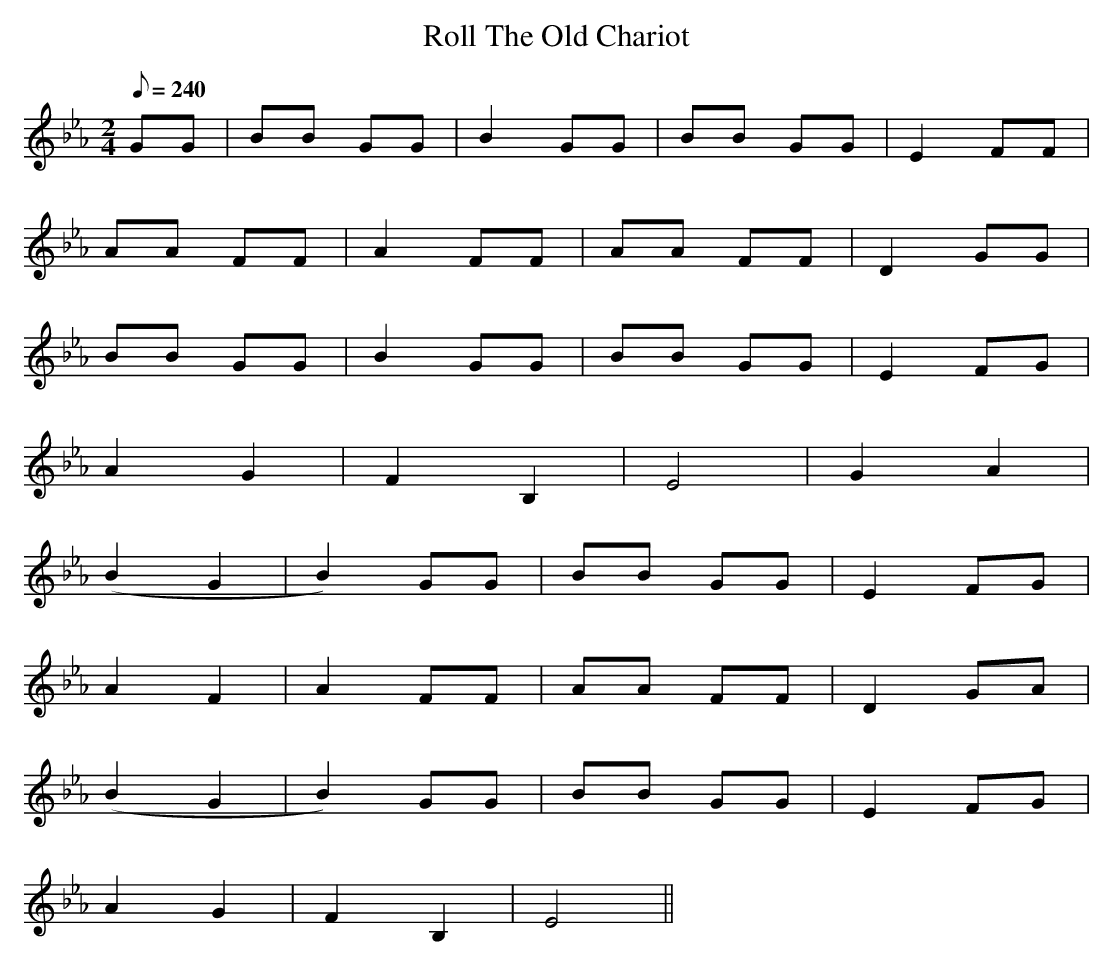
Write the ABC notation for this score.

X:1
T:Roll The Old Chariot
M:2/4
L:1/8
Q:240
K:Eb
GG|\
BB GG|B2 GG |BB GG|E2 FF|
AA FF|A2 FF |AA FF|D2 GG|
BB GG|B2 GG |BB GG|E2 FG|
A2 G2|F2 B,2|E4   |G2 A2|
(B2G2|B2) GG|BB GG|E2 FG|
A2 F2|A2 FF |AA FF|D2 GA|
(B2G2|B2) GG|BB GG|E2 FG|
A2 G2|F2 B,2|E4 ||
